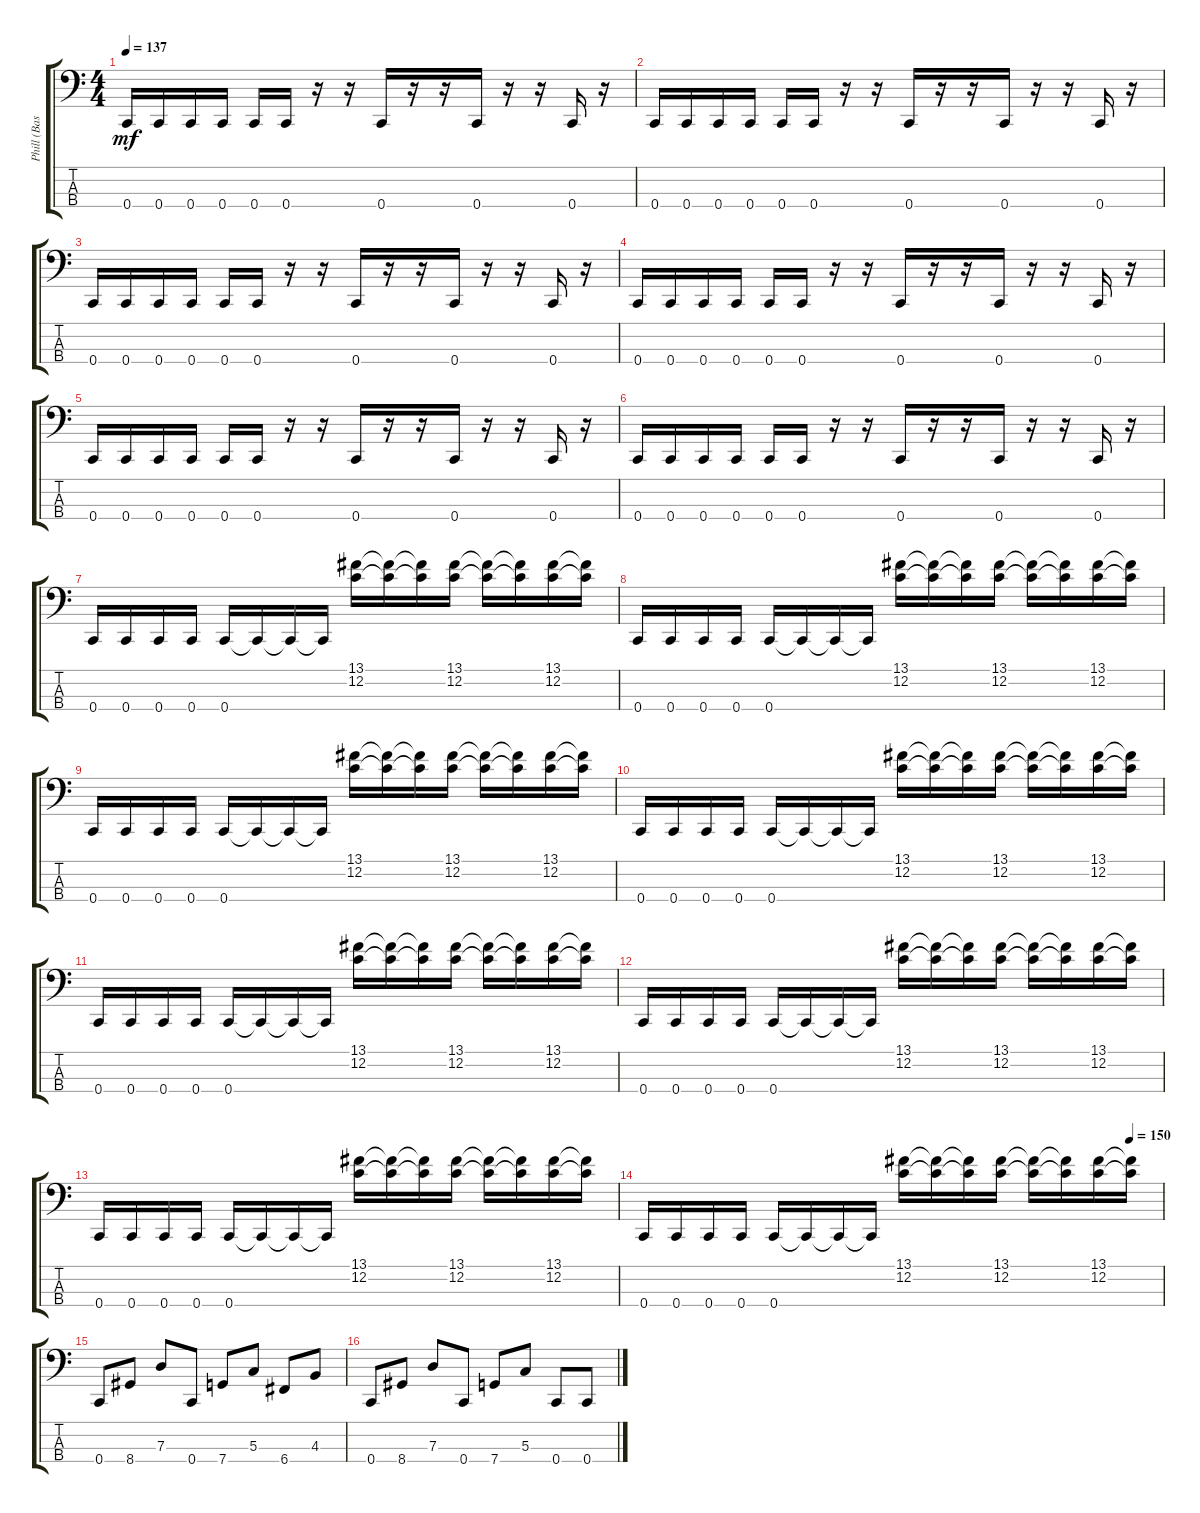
\track ("Phill (Bass)" "Phill (Bas") {instrument electricbassfinger}
\staff {score tabs}
\tuning (F2 C2 G1 C1) {hide}
\ts (4 4)
\tempo 137
\clef f4
\ks c
0.4.16{dy mf} 0.4.16 0.4.16 0.4.16 0.4.16 0.4.16 r.16 r.16 0.4.16 r.16 r.16 0.4.16 r.16 r.16 0.4.16 r.16 |
0.4.16 0.4.16 0.4.16 0.4.16 0.4.16 0.4.16 r.16 r.16 0.4.16 r.16 r.16 0.4.16 r.16 r.16 0.4.16 r.16 |
0.4.16 0.4.16 0.4.16 0.4.16 0.4.16 0.4.16 r.16 r.16 0.4.16 r.16 r.16 0.4.16 r.16 r.16 0.4.16 r.16 |
0.4.16 0.4.16 0.4.16 0.4.16 0.4.16 0.4.16 r.16 r.16 0.4.16 r.16 r.16 0.4.16 r.16 r.16 0.4.16 r.16 |
0.4.16 0.4.16 0.4.16 0.4.16 0.4.16 0.4.16 r.16 r.16 0.4.16 r.16 r.16 0.4.16 r.16 r.16 0.4.16 r.16 |
0.4.16 0.4.16 0.4.16 0.4.16 0.4.16 0.4.16 r.16 r.16 0.4.16 r.16 r.16 0.4.16 r.16 r.16 0.4.16 r.16 |
0.4.16 0.4.16 0.4.16 0.4.16 0.4.16 0.4{t}.16 0.4{t}.16 0.4{t}.16 (13.1 12.2).16 (13.1{t} 12.2{t}).16 (13.1{t} 12.2{t}).16 (13.1 12.2).16 (13.1{t} 12.2{t}).16 (13.1{t} 12.2{t}).16 (13.1 12.2).16 (13.1{t} 12.2{t}).16 |
0.4.16 0.4.16 0.4.16 0.4.16 0.4.16 0.4{t}.16 0.4{t}.16 0.4{t}.16 (13.1 12.2).16 (13.1{t} 12.2{t}).16 (13.1{t} 12.2{t}).16 (13.1 12.2).16 (13.1{t} 12.2{t}).16 (13.1{t} 12.2{t}).16 (13.1 12.2).16 (13.1{t} 12.2{t}).16 |
0.4.16 0.4.16 0.4.16 0.4.16 0.4.16 0.4{t}.16 0.4{t}.16 0.4{t}.16 (13.1 12.2).16 (13.1{t} 12.2{t}).16 (13.1{t} 12.2{t}).16 (13.1 12.2).16 (13.1{t} 12.2{t}).16 (13.1{t} 12.2{t}).16 (13.1 12.2).16 (13.1{t} 12.2{t}).16 |
0.4.16 0.4.16 0.4.16 0.4.16 0.4.16 0.4{t}.16 0.4{t}.16 0.4{t}.16 (13.1 12.2).16 (13.1{t} 12.2{t}).16 (13.1{t} 12.2{t}).16 (13.1 12.2).16 (13.1{t} 12.2{t}).16 (13.1{t} 12.2{t}).16 (13.1 12.2).16 (13.1{t} 12.2{t}).16 |
0.4.16 0.4.16 0.4.16 0.4.16 0.4.16 0.4{t}.16 0.4{t}.16 0.4{t}.16 (13.1 12.2).16 (13.1{t} 12.2{t}).16 (13.1{t} 12.2{t}).16 (13.1 12.2).16 (13.1{t} 12.2{t}).16 (13.1{t} 12.2{t}).16 (13.1 12.2).16 (13.1{t} 12.2{t}).16 |
0.4.16 0.4.16 0.4.16 0.4.16 0.4.16 0.4{t}.16 0.4{t}.16 0.4{t}.16 (13.1 12.2).16 (13.1{t} 12.2{t}).16 (13.1{t} 12.2{t}).16 (13.1 12.2).16 (13.1{t} 12.2{t}).16 (13.1{t} 12.2{t}).16 (13.1 12.2).16 (13.1{t} 12.2{t}).16 |
0.4.16 0.4.16 0.4.16 0.4.16 0.4.16 0.4{t}.16 0.4{t}.16 0.4{t}.16 (13.1 12.2).16 (13.1{t} 12.2{t}).16 (13.1{t} 12.2{t}).16 (13.1 12.2).16 (13.1{t} 12.2{t}).16 (13.1{t} 12.2{t}).16 (13.1 12.2).16 (13.1{t} 12.2{t}).16 |
\tempo (150 0.9375)
0.4.16 0.4.16 0.4.16 0.4.16 0.4.16 0.4{t}.16 0.4{t}.16 0.4{t}.16 (13.1 12.2).16 (13.1{t} 12.2{t}).16 (13.1{t} 12.2{t}).16 (13.1 12.2).16 (13.1{t} 12.2{t}).16 (13.1{t} 12.2{t}).16 (13.1 12.2).16 (13.1{t} 12.2{t}).16 |
0.4.8 8.4.8 7.3.8 0.4.8 7.4.8 5.3.8 6.4.8 4.3.8 |
0.4.8 8.4.8 7.3.8 0.4.8 7.4.8 5.3.8 0.4.8 0.4.8
